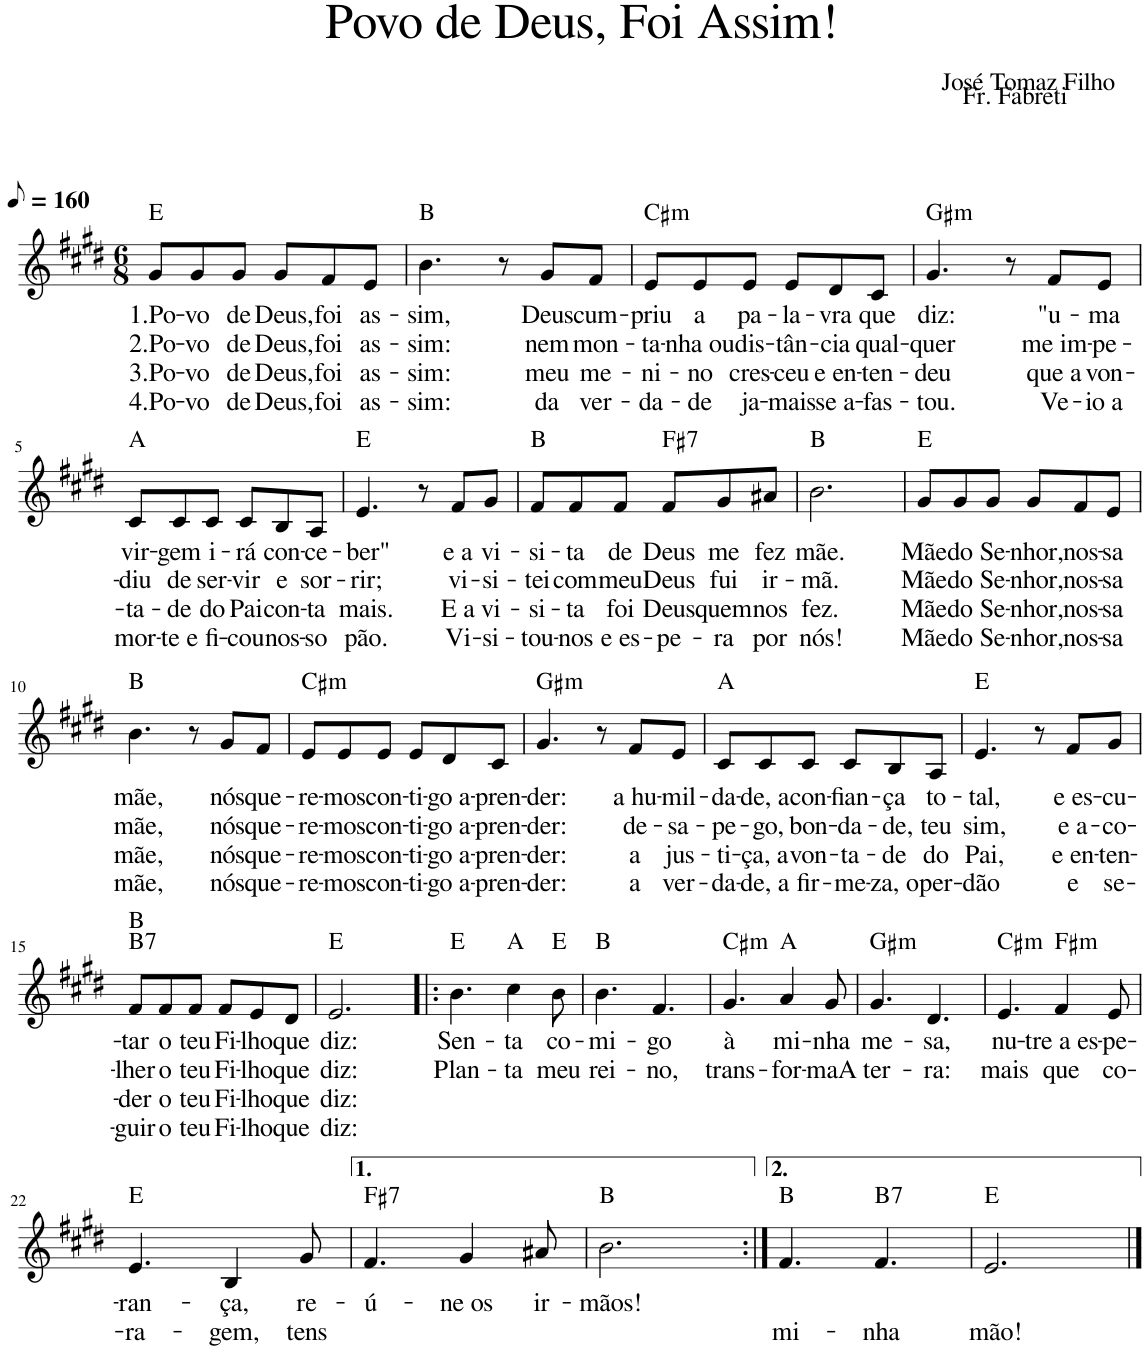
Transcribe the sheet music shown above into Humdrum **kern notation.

**kern	**text	**text	**text	**text	**harte
*part1	*part1	*part1	*part1	*part1	*part1
*staff1	*staff1	*staff1	*staff1	*staff1	*
*I"Voz	*	*	*	*	*
*I'Vo.	*	*	*	*	*
*clefG2	*	*	*	*	*
*k[f#c#g#d#]	*	*	*	*	*
*M6/8	*	*	*	*	*
*MM80	*	*	*	*	*
=1	=1	=1	=1	=1	=1
!	!LO:LY:b	!LO:LY:b	!LO:LY:b	!LO:LY:b	!
8g#/L	1.Po-	2.Po-	3.Po-	4.Po-	E:maj
!	!LO:LY:b	!LO:LY:b	!LO:LY:b	!LO:LY:b	!
8g#/	-vo	-vo	-vo	-vo	.
!	!LO:LY:b	!LO:LY:b	!LO:LY:b	!LO:LY:b	!
8g#/J	de	de	de	de	.
!	!LO:LY:b	!LO:LY:b	!LO:LY:b	!LO:LY:b	!
8g#/L	Deus,	Deus,	Deus,	Deus,	.
!	!LO:LY:b	!LO:LY:b	!LO:LY:b	!LO:LY:b	!
8f#/	foi	foi	foi	foi	.
!	!LO:LY:b	!LO:LY:b	!LO:LY:b	!LO:LY:b	!
8e/J	as-	as-	as-	as-	.
=2	=2	=2	=2	=2	=2
!	!LO:LY:b	!LO:LY:b	!LO:LY:b	!LO:LY:b	!
4.b\	-sim,	-sim:	-sim:	-sim:	B:maj
8r	.	.	.	.	.
!	!LO:LY:b	!LO:LY:b	!LO:LY:b	!LO:LY:b	!
8g#/L	Deus	nem	meu	da	.
!	!LO:LY:b	!LO:LY:b	!LO:LY:b	!LO:LY:b	!
8f#/J	cum-	mon-	me-	ver-	.
=3	=3	=3	=3	=3	=3
!	!LO:LY:b	!LO:LY:b	!LO:LY:b	!LO:LY:b	!LO:H:kt=m
8e/L	-priu	-ta-	-ni-	-da-	C#:min
!	!LO:LY:b	!LO:LY:b	!LO:LY:b	!LO:LY:b	!
8e/	a	-nha ou	-no	-de	.
!	!LO:LY:b	!LO:LY:b	!LO:LY:b	!LO:LY:b	!
8e/J	pa-	dis-	cres-	ja-	.
!	!LO:LY:b	!LO:LY:b	!LO:LY:b	!LO:LY:b	!
8e/L	-la-	-tân-	-ceu	-mais	.
!	!LO:LY:b	!LO:LY:b	!LO:LY:b	!LO:LY:b	!
8d#/	-vra	-cia	e en-	se a-	.
!	!LO:LY:b	!LO:LY:b	!LO:LY:b	!LO:LY:b	!
8c#/J	que	qual-	-ten-	-fas-	.
=4	=4	=4	=4	=4	=4
!	!LO:LY:b	!LO:LY:b	!LO:LY:b	!LO:LY:b	!LO:H:kt=m
4.g#/	diz:	-quer	-deu	-tou.	G#:min
8r	.	.	.	.	.
!	!LO:LY:b	!LO:LY:b	!LO:LY:b	!LO:LY:b	!
8f#/L	"u-	me im-	que a	Ve-	.
!	!LO:LY:b	!LO:LY:b	!LO:LY:b	!LO:LY:b	!
8e/J	-ma	-pe-	von-	-io a	.
!!LO:LB:g=z
=5	=5	=5	=5	=5	=5
!	!LO:LY:b	!LO:LY:b	!LO:LY:b	!LO:LY:b	!
8c#/L	vir-	-diu	-ta-	mor-	A:maj
!	!LO:LY:b	!LO:LY:b	!LO:LY:b	!LO:LY:b	!
8c#/	-gem	de	-de	-te e	.
!	!LO:LY:b	!LO:LY:b	!LO:LY:b	!LO:LY:b	!
8c#/J	i-	ser-	do	fi-	.
!	!LO:LY:b	!LO:LY:b	!LO:LY:b	!LO:LY:b	!
8c#/L	-rá	-vir	Pai	-cou	.
!	!LO:LY:b	!LO:LY:b	!LO:LY:b	!LO:LY:b	!
8B/	con-	e	con-	nos-	.
!	!LO:LY:b	!LO:LY:b	!LO:LY:b	!LO:LY:b	!
8A/J	-ce-	sor-	-ta	-so	.
=6	=6	=6	=6	=6	=6
!	!LO:LY:b	!LO:LY:b	!LO:LY:b	!LO:LY:b	!
4.e/	-ber"	-rir;	mais.	pão.	E:maj
8r	.	.	.	.	.
!	!LO:LY:b	!LO:LY:b	!LO:LY:b	!LO:LY:b	!
8f#/L	e a	vi-	E a	Vi-	.
!	!LO:LY:b	!LO:LY:b	!LO:LY:b	!LO:LY:b	!
8g#/J	vi-	-si-	vi-	-si-	.
=7	=7	=7	=7	=7	=7
!	!LO:LY:b	!LO:LY:b	!LO:LY:b	!LO:LY:b	!
8f#/L	-si-	-tei	-si-	-tou-	B:maj
!	!LO:LY:b	!LO:LY:b	!LO:LY:b	!LO:LY:b	!
8f#/	-ta	com	-ta	-nos	.
!	!LO:LY:b	!LO:LY:b	!LO:LY:b	!LO:LY:b	!
8f#/J	de	meu	foi	e es-	.
!	!LO:LY:b	!LO:LY:b	!LO:LY:b	!LO:LY:b	!LO:H:kt=7
8f#/L	Deus	Deus	Deus	-pe-	F#:7
!	!LO:LY:b	!LO:LY:b	!LO:LY:b	!LO:LY:b	!
8g#/	me	fui	quem	-ra	.
!	!LO:LY:b	!LO:LY:b	!LO:LY:b	!LO:LY:b	!
8a#X/J	fez	ir-	nos	por	.
=8	=8	=8	=8	=8	=8
!	!LO:LY:b	!LO:LY:b	!LO:LY:b	!LO:LY:b	!
2.b\	mãe.	-mã.	fez.	nós!	B:maj
=9	=9	=9	=9	=9	=9
!	!LO:LY:b	!LO:LY:b	!LO:LY:b	!LO:LY:b	!
8g#/L	Mãe	Mãe	Mãe	Mãe	E:maj
!	!LO:LY:b	!LO:LY:b	!LO:LY:b	!LO:LY:b	!
8g#/	do	do	do	do	.
!	!LO:LY:b	!LO:LY:b	!LO:LY:b	!LO:LY:b	!
8g#/J	Se-	Se-	Se-	Se-	.
!	!LO:LY:b	!LO:LY:b	!LO:LY:b	!LO:LY:b	!
8g#/L	-nhor,	-nhor,	-nhor,	-nhor,	.
!	!LO:LY:b	!LO:LY:b	!LO:LY:b	!LO:LY:b	!
8f#/	nos-	nos-	nos-	nos-	.
!	!LO:LY:b	!LO:LY:b	!LO:LY:b	!LO:LY:b	!
8e/J	-sa	-sa	-sa	-sa	.
!!LO:LB:g=z
=10	=10	=10	=10	=10	=10
!	!LO:LY:b	!LO:LY:b	!LO:LY:b	!LO:LY:b	!
4.b\	mãe,	mãe,	mãe,	mãe,	B:maj
8r	.	.	.	.	.
!	!LO:LY:b	!LO:LY:b	!LO:LY:b	!LO:LY:b	!
8g#/L	nós	nós	nós	nós	.
!	!LO:LY:b	!LO:LY:b	!LO:LY:b	!LO:LY:b	!
8f#/J	que-	que-	que-	que-	.
=11	=11	=11	=11	=11	=11
!	!LO:LY:b	!LO:LY:b	!LO:LY:b	!LO:LY:b	!LO:H:kt=m
8e/L	-re-	-re-	-re-	-re-	C#:min
!	!LO:LY:b	!LO:LY:b	!LO:LY:b	!LO:LY:b	!
8e/	-mos	-mos	-mos	-mos	.
!	!LO:LY:b	!LO:LY:b	!LO:LY:b	!LO:LY:b	!
8e/J	con-	con-	con-	con-	.
!	!LO:LY:b	!LO:LY:b	!LO:LY:b	!LO:LY:b	!
8e/L	-ti-	-ti-	-ti-	-ti-	.
!	!LO:LY:b	!LO:LY:b	!LO:LY:b	!LO:LY:b	!
8d#/	-go a-	-go a-	-go a-	-go a-	.
!	!LO:LY:b	!LO:LY:b	!LO:LY:b	!LO:LY:b	!
8c#/J	-pren-	-pren-	-pren-	-pren-	.
=12	=12	=12	=12	=12	=12
!	!LO:LY:b	!LO:LY:b	!LO:LY:b	!LO:LY:b	!LO:H:kt=m
4.g#/	-der:	-der:	-der:	-der:	G#:min
8r	.	.	.	.	.
!	!LO:LY:b	!LO:LY:b	!LO:LY:b	!LO:LY:b	!
8f#/L	a hu-	de-	a	a	.
!	!LO:LY:b	!LO:LY:b	!LO:LY:b	!LO:LY:b	!
8e/J	-mil-	-sa-	jus-	ver-	.
=13	=13	=13	=13	=13	=13
!	!LO:LY:b	!LO:LY:b	!LO:LY:b	!LO:LY:b	!
8c#/L	-da-	-pe-	-ti-	-da-	A:maj
!	!LO:LY:b	!LO:LY:b	!LO:LY:b	!LO:LY:b	!
8c#/	-de, a	-go,	-ça, a	-de, a	.
!	!LO:LY:b	!LO:LY:b	!LO:LY:b	!LO:LY:b	!
8c#/J	con-	bon-	von-	fir-	.
!	!LO:LY:b	!LO:LY:b	!LO:LY:b	!LO:LY:b	!
8c#/L	-fian-	-da-	-ta-	-me-	.
!	!LO:LY:b	!LO:LY:b	!LO:LY:b	!LO:LY:b	!
8B/	-ça	-de,	-de	-za, o	.
!	!LO:LY:b	!LO:LY:b	!LO:LY:b	!LO:LY:b	!
8A/J	to-	teu	do	per-	.
=14	=14	=14	=14	=14	=14
!	!LO:LY:b	!LO:LY:b	!LO:LY:b	!LO:LY:b	!
4.e/	-tal,	sim,	Pai,	-dão	E:maj
8r	.	.	.	.	.
!	!LO:LY:b	!LO:LY:b	!LO:LY:b	!LO:LY:b	!
8f#/L	e es-	e a-	e en-	e	.
!	!LO:LY:b	!LO:LY:b	!LO:LY:b	!LO:LY:b	!
8g#/J	-cu-	-co-	-ten-	se-	.
!!LO:LB:g=z
=15	=15	=15	=15	=15	=15
!	!LO:LY:b	!LO:LY:b	!LO:LY:b	!LO:LY:b	!LO:H:n=1:kt=7
8f#/L	tar	-lher	-der	-guir	B:7 B:maj
!	!LO:LY:b	!LO:LY:b	!LO:LY:b	!LO:LY:b	!
8f#/	o	o	o	o	.
!	!LO:LY:b	!LO:LY:b	!LO:LY:b	!LO:LY:b	!
8f#/J	teu	teu	teu	teu	.
!	!LO:LY:b	!LO:LY:b	!LO:LY:b	!LO:LY:b	!
8f#/L	Fi-	Fi-	Fi-	Fi-	.
!	!LO:LY:b	!LO:LY:b	!LO:LY:b	!LO:LY:b	!
8e/	-lho	-lho	-lho	-lho	.
!	!LO:LY:b	!LO:LY:b	!LO:LY:b	!LO:LY:b	!
8d#/J	que	que	que	que	.
=16	=16	=16	=16	=16	=16
!	!LO:LY:b	!LO:LY:b	!LO:LY:b	!LO:LY:b	!
2.e/	diz:	diz:	diz:	diz:	E:maj
=17!|:	=17!|:	=17!|:	=17!|:	=17!|:	=17!|:
!	!LO:LY:b	!LO:LY:b	!	!	!
4.b\	Sen-	Plan-	.	.	E:maj
!	!LO:LY:b	!LO:LY:b	!	!	!
4cc#\	-ta	-ta	.	.	A:maj
!	!LO:LY:b	!LO:LY:b	!	!	!
8b\	co-	meu	.	.	E:maj
=18	=18	=18	=18	=18	=18
!	!LO:LY:b	!LO:LY:b	!	!	!
4.b\	-mi-	rei-	.	.	B:maj
!	!LO:LY:b	!LO:LY:b	!	!	!
4.f#/	-go	-no,	.	.	.
=19	=19	=19	=19	=19	=19
!	!LO:LY:b	!LO:LY:b	!	!	!LO:H:kt=m
4.g#/	à	trans-	.	.	C#:min
!	!LO:LY:b	!LO:LY:b	!	!	!
4a/	mi-	-for-	.	.	A:maj
!	!LO:LY:b	!LO:LY:b	!	!	!
8g#/	-nha	-maA	.	.	.
=20	=20	=20	=20	=20	=20
!	!LO:LY:b	!LO:LY:b	!	!	!LO:H:kt=m
4.g#/	me-	ter-	.	.	G#:min
!	!LO:LY:b	!LO:LY:b	!	!	!
4.d#/	-sa,	-ra:	.	.	.
=21	=21	=21	=21	=21	=21
!	!LO:LY:b	!LO:LY:b	!	!	!LO:H:kt=m
4.e/	nu-	mais	.	.	C#:min
!	!LO:LY:b	!LO:LY:b	!	!	!LO:H:kt=m
4f#/	-tre a es-	que	.	.	F#:min
!	!LO:LY:b	!LO:LY:b	!	!	!
8e/	-pe-	co-	.	.	.
!!LO:LB:g=z
=22	=22	=22	=22	=22	=22
!	!LO:LY:b	!LO:LY:b	!	!	!
4.e/	-ran-	-ra-	.	.	E:maj
!	!LO:LY:b	!LO:LY:b	!	!	!
4B/	-ça,	-gem,	.	.	.
!	!LO:LY:b	!LO:LY:b	!	!	!
8g#/	re-	tens	.	.	.
=23	=23	=23	=23	=23	=23
!	!LO:LY:b	!	!	!	!LO:H:kt=7
4.f#/	-ú-	.	.	.	F#:7
!	!LO:LY:b	!	!	!	!
4g#/	-ne os	.	.	.	.
!	!LO:LY:b	!	!	!	!
8a#X/	ir-	.	.	.	.
=24	=24	=24	=24	=24	=24
!	!LO:LY:b	!	!	!	!
2.b\	-mãos!	.	.	.	B:maj
=25:|!	=25:|!	=25:|!	=25:|!	=25:|!	=25:|!
!	!	!LO:LY:b	!	!	!
4.f#/	.	mi-	.	.	B:maj
!	!	!LO:LY:b	!	!	!LO:H:kt=7
4.f#/	.	-nha	.	.	B:7
=26	=26	=26	=26	=26	=26
!	!	!LO:LY:b	!	!	!
2.e/	.	mão!	.	.	E:maj
==	==	==	==	==	==
*-	*-	*-	*-	*-	*-
